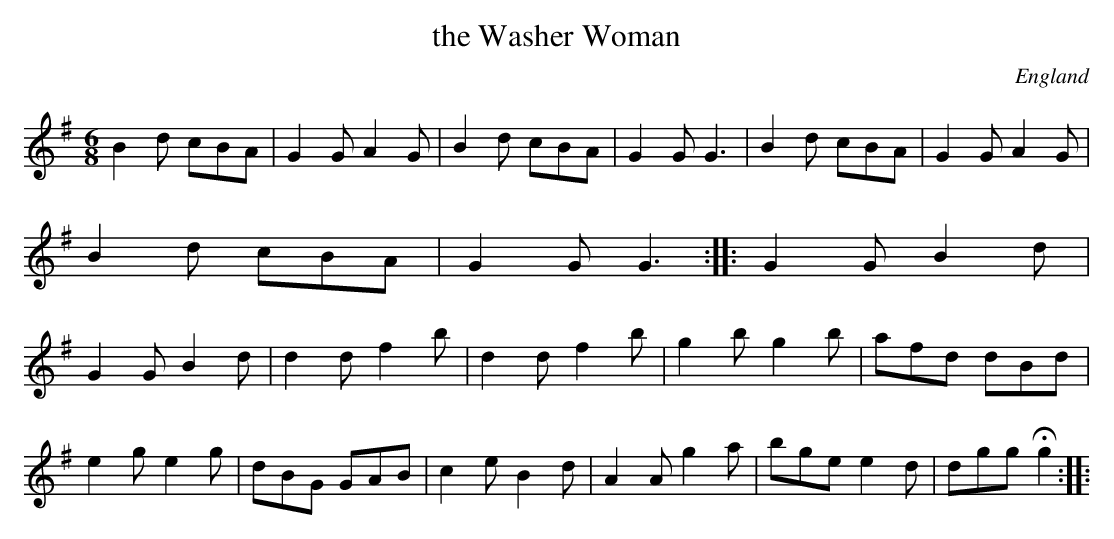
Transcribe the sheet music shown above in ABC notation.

X:1
T:the Washer Woman
L:1/8
M:6/8
O:England
K:G major
B2d cBA | G2G A2G | B2d cBA | G2G G3 | \
B2d cBA | G2G A2G | B2d cBA | G2G G3 ::
G2G B2d | G2G B2d |   d2d f2b | d2d f2b | \
g2b g2b | afd dBd | ! e2g e2g | dBG GAB | \
c2e B2d | A2A g2a |   bge e2d | dgg Hg2 ::
